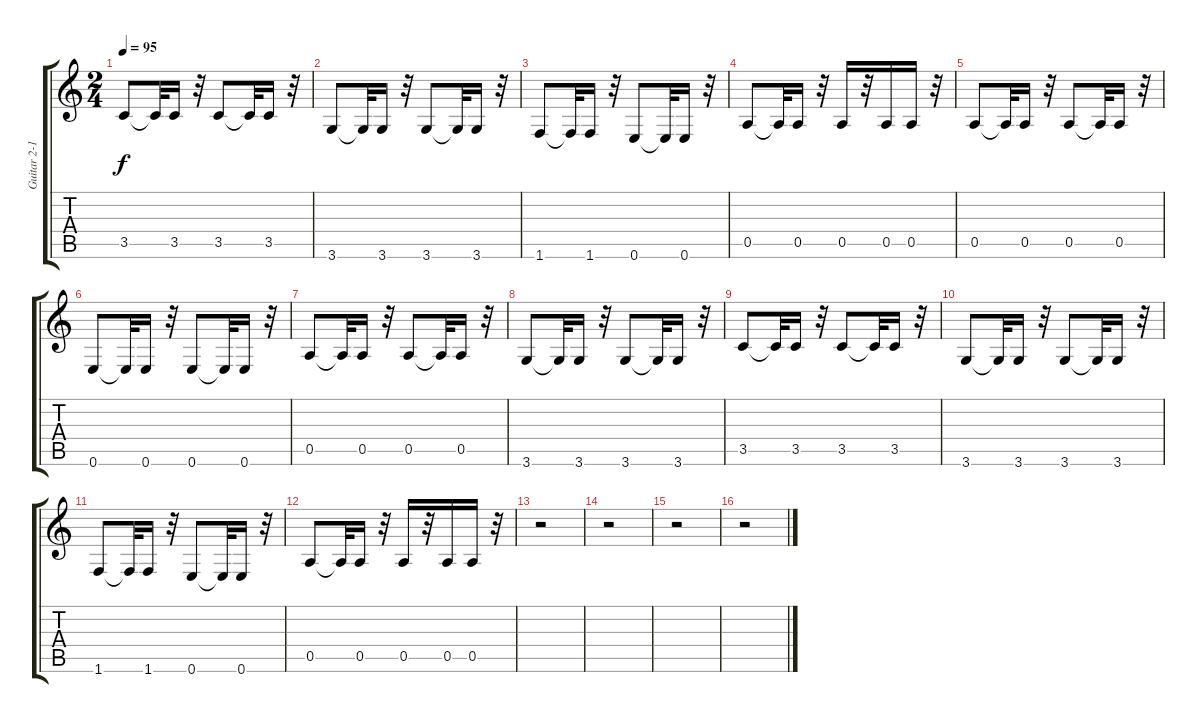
\track ("Guitar 2-1" "Guitar 2-1") {instrument acousticguitarnylon}
\staff {score tabs}
\tuning (E4 B3 G3 D3 A2 E2) {hide}
\ts (2 4)
\tempo 95
\clef g2
\ks c
3.5.8{dy f} 3.5{t}.32 3.5.16 r.32 3.5.8 3.5{t}.32 3.5.16 r.32 |
3.6.8 3.6{t}.32 3.6.16 r.32 3.6.8 3.6{t}.32 3.6.16 r.32 |
1.6.8 1.6{t}.32 1.6.16 r.32 0.6.8 0.6{t}.32 0.6.16 r.32 |
0.5.8 0.5{t}.32 0.5.16 r.32 0.5.16 r.32 0.5.16 0.5.16 r.32 |
0.5.8 0.5{t}.32 0.5.16 r.32 0.5.8 0.5{t}.32 0.5.16 r.32 |
0.6.8 0.6{t}.32 0.6.16 r.32 0.6.8 0.6{t}.32 0.6.16 r.32 |
0.5.8 0.5{t}.32 0.5.16 r.32 0.5.8 0.5{t}.32 0.5.16 r.32 |
3.6.8 3.6{t}.32 3.6.16 r.32 3.6.8 3.6{t}.32 3.6.16 r.32 |
3.5.8 3.5{t}.32 3.5.16 r.32 3.5.8 3.5{t}.32 3.5.16 r.32 |
3.6.8 3.6{t}.32 3.6.16 r.32 3.6.8 3.6{t}.32 3.6.16 r.32 |
1.6.8 1.6{t}.32 1.6.16 r.32 0.6.8 0.6{t}.32 0.6.16 r.32 |
0.5.8 0.5{t}.32 0.5.16 r.32 0.5.16 r.32 0.5.16 0.5.16 r.32 |
r.2 |
r.2 |
r.2 |
r.2
